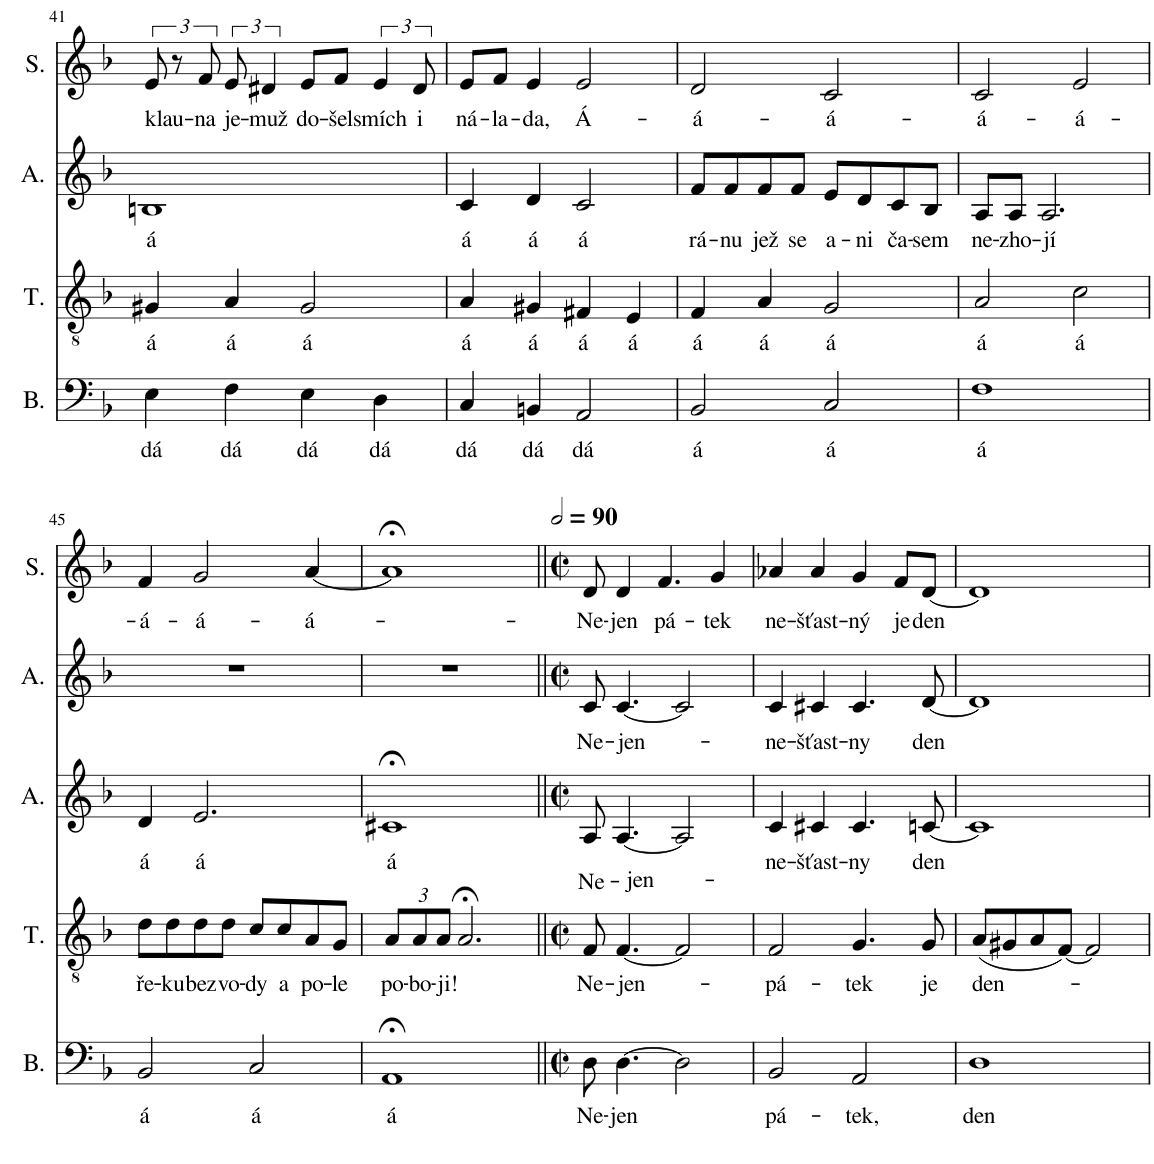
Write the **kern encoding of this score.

**kern	**text	**kern	**text	**kern	**text	**kern	**text	**kern	**text
*part5	*part5	*part4	*part4	*part3	*part3	*part2	*part2	*part1	*part1
*staff5	*staff5	*staff4	*staff4	*staff3	*staff3	*staff2	*staff2	*staff1	*staff1
*I"Bass	*	*I"Tenor	*	*I"Alt	*	*I"Alto	*	*I"Soprano	*
*I'B.	*	*I'T.	*	*I'A.	*	*I'A.	*	*I'S.	*
!!LO:PB:g=z
*clefF4	*	*clefGv2	*	*clefG2	*	*clefG2	*	*clefG2	*
*k[b-]	*	*k[b-]	*	*k[b-]	*	*k[b-]	*	*k[b-]	*
*M4/4	*	*M4/4	*	*M4/4	*	*M4/4	*	*M4/4	*
*met(c)	*	*met(c)	*	*met(c)	*	*met(c)	*	*met(c)	*
=41	=41	=41	=41	=41	=41	=41	=41	=41	=41
!	!LO:LY:b	!	!LO:LY:b	!	!LO:LY:b	!	!	!	!LO:LY:b
4E\	dá	4G#X/	á	1Bn	á	1r	.	12e/	klau-
.	.	.	.	.	.	.	.	12r	.
!	!	!	!	!	!	!	!	!	!LO:LY:b
.	.	.	.	.	.	.	.	12f/	-na
!	!LO:LY:b	!	!LO:LY:b	!	!	!	!	!	!LO:LY:b
4F\	dá	4A/	á	.	.	.	.	12e/	je-
!	!	!	!	!	!	!	!	!	!LO:LY:b
.	.	.	.	.	.	.	.	6d#X/	-muž
!	!LO:LY:b	!	!LO:LY:b	!	!	!	!	!	!LO:LY:b
4E\	dá	2G#/	á	.	.	.	.	8e/L	do-
!	!	!	!	!	!	!	!	!	!LO:LY:b
.	.	.	.	.	.	.	.	8f/J	-šel
!	!LO:LY:b	!	!	!	!	!	!	!	!LO:LY:b
4D\	dá	.	.	.	.	.	.	6e/	smích
!	!	!	!	!	!	!	!	!	!LO:LY:b
.	.	.	.	.	.	.	.	12d#/	i
=42	=42	=42	=42	=42	=42	=42	=42	=42	=42
!	!LO:LY:b	!	!LO:LY:b	!	!LO:LY:b	!	!	!	!LO:LY:b
4C/	dá	4A/	á	4c/	á	1r	.	8e/L	ná-
!	!	!	!	!	!	!	!	!	!LO:LY:b
.	.	.	.	.	.	.	.	8f/J	-la-
!	!LO:LY:b	!	!LO:LY:b	!	!LO:LY:b	!	!	!	!LO:LY:b
4BBn/	dá	4G#X/	á	4d/	á	.	.	4e/	-da,
!	!LO:LY:b	!	!LO:LY:b	!	!LO:LY:b	!	!	!	!LO:LY:b
2AA/	dá	4F#X/	á	2c/	á	.	.	2e/	Á-
!	!	!	!LO:LY:b	!	!	!	!	!	!
.	.	4E/	á	.	.	.	.	.	.
=43	=43	=43	=43	=43	=43	=43	=43	=43	=43
!	!LO:LY:b	!	!LO:LY:b	!	!LO:LY:b	!	!	!	!LO:LY:b
2BB-/	á	4F/	á	8f/L	rá-	1r	.	2d/	-á-
!	!	!	!	!	!LO:LY:b	!	!	!	!
.	.	.	.	8f/	-nu	.	.	.	.
!	!	!	!LO:LY:b	!	!LO:LY:b	!	!	!	!
.	.	4A/	á	8f/	jež	.	.	.	.
!	!	!	!	!	!LO:LY:b	!	!	!	!
.	.	.	.	8f/J	se	.	.	.	.
!	!LO:LY:b	!	!LO:LY:b	!	!LO:LY:b	!	!	!	!LO:LY:b
2C/	á	2G/	á	8e/L	a-	.	.	2c/	-á-
!	!	!	!	!	!LO:LY:b	!	!	!	!
.	.	.	.	8d/	-ni	.	.	.	.
!	!	!	!	!	!LO:LY:b	!	!	!	!
.	.	.	.	8c/	ča-	.	.	.	.
!	!	!	!	!	!LO:LY:b	!	!	!	!
.	.	.	.	8B-/J	-sem	.	.	.	.
=44	=44	=44	=44	=44	=44	=44	=44	=44	=44
!	!LO:LY:b	!	!LO:LY:b	!	!LO:LY:b	!	!	!	!LO:LY:b
1F	á	2A/	á	8A/L	ne-	1r	.	2c/	-á-
!	!	!	!	!	!LO:LY:b	!	!	!	!
.	.	.	.	8A/J	-zho-	.	.	.	.
!	!	!	!	!	!LO:LY:b	!	!	!	!
.	.	.	.	2.A/	-jí	.	.	.	.
!	!	!	!LO:LY:b	!	!	!	!	!	!LO:LY:b
.	.	2c\	á	.	.	.	.	2e/	-á-
!!LO:LB:g=z
=45	=45	=45	=45	=45	=45	=45	=45	=45	=45
!	!LO:LY:b	!	!LO:LY:b	!	!LO:LY:b	!	!	!	!LO:LY:b
2BB-/	á	8d\L	ře-	4d/	á	1r	.	4f/	-á-
!	!	!	!LO:LY:b	!	!	!	!	!	!
.	.	8d\	-ku	.	.	.	.	.	.
!	!	!	!LO:LY:b	!	!LO:LY:b	!	!	!	!LO:LY:b
.	.	8d\	bez	2.e/	á	.	.	2g/	-á-
!	!	!	!LO:LY:b	!	!	!	!	!	!
.	.	8d\J	vo-	.	.	.	.	.	.
!	!LO:LY:b	!	!LO:LY:b	!	!	!	!	!	!
2C/	á	8c/L	-dy	.	.	.	.	.	.
!	!	!	!LO:LY:b	!	!	!	!	!	!
.	.	8c/	a	.	.	.	.	.	.
!	!	!	!LO:LY:b	!	!	!	!	!	!LO:LY:b
.	.	8A/	po-	.	.	.	.	[4a/	-á-
!	!	!	!LO:LY:b	!	!	!	!	!	!
.	.	8G/J	-le	.	.	.	.	.	.
=46	=46	=46	=46	=46	=46	=46	=46	=46	=46
!	!LO:LY:b	!	!	!	!	!	!	!	!
*	*	*Xbrackettup	*	*	*	*	*	*	*
!	!	!	!LO:LY:b	!	!LO:LY:b	!	!	!	!
1AA;<	á	12A/L	po-	1c#X;<	á	1r	.	1a;<]	.
!	!	!	!LO:LY:b	!	!	!	!	!	!
.	.	12A/	-bo-	.	.	.	.	.	.
!	!	!	!LO:LY:b	!	!	!	!	!	!
.	.	12A/J	-ji!	.	.	.	.	.	.
.	.	2.A;</	.	.	.	.	.	.	.
=47||	=47||	=47||	=47||	=47||	=47||	=47||	=47||	=47||	=47||
*M2/2	*	*M2/2	*	*M2/2	*	*M2/2	*	*M2/2	*
*met(c|)	*	*met(c|)	*	*met(c|)	*	*met(c|)	*	*met(c|)	*
*	*	*	*	*	*	*	*	*MM180	*
!	!LO:LY:b	!	!LO:LY:b	!	!LO:LY:b	!	!LO:LY:b	!	!LO:LY:b
8D\	Ne-	8F/	Ne-	8A/	Ne-	8c/	Ne-	8d/	Ne-
!	!LO:LY:b	!	!LO:LY:b	!	!LO:LY:b	!	!LO:LY:b	!	!LO:LY:b
[4.D\	-jen	[4.F/	-jen-	[4.A/	-jen-	[4.c/	-jen-	4d/	-jen
!	!	!	!	!	!	!	!	!	!LO:LY:b
.	.	.	.	.	.	.	.	4.f/	pá-
2D\]	.	2F/]	.	2A/]	.	2c/]	.	.	.
!	!	!	!	!	!	!	!	!	!LO:LY:b
.	.	.	.	.	.	.	.	4g/	-tek
=48	=48	=48	=48	=48	=48	=48	=48	=48	=48
!	!LO:LY:b	!	!LO:LY:b	!	!LO:LY:b	!	!LO:LY:b	!	!LO:LY:b
2BB-/	pá-	2F/	pá-	4c/	-ne-	4c/	-ne-	4a-X/	ne-
!	!	!	!	!	!LO:LY:b	!	!LO:LY:b	!	!LO:LY:b
.	.	.	.	4c#X/	-šťast-	4c#X/	-šťast-	4a-/	-šťast-
!	!LO:LY:b	!	!LO:LY:b	!	!LO:LY:b	!	!LO:LY:b	!	!LO:LY:b
2AA/	-tek,	4.G/	-tek	4.c#/	-ny	4.c#/	-ny	4g/	-ný
!	!	!	!	!	!	!	!	!	!LO:LY:b
.	.	.	.	.	.	.	.	8f/L	je
!	!	!	!LO:LY:b	!	!LO:LY:b	!	!LO:LY:b	!	!LO:LY:b
.	.	8G/	je	[8cn/	den	[8d/	den	[8d/J	den
=49	=49	=49	=49	=49	=49	=49	=49	=49	=49
!	!LO:LY:b	!	!LO:LY:b	!	!	!	!	!	!
1D	den	(8A/L	den-	1c]	.	1d]	.	1d]	.
.	.	8G#X/	.	.	.	.	.	.	.
.	.	8A/	.	.	.	.	.	.	.
.	.	[8F/J)	.	.	.	.	.	.	.
.	.	2F/]	.	.	.	.	.	.	.
=	=	=	=	=	=	=	=	=	=
*-	*-	*-	*-	*-	*-	*-	*-	*-	*-
